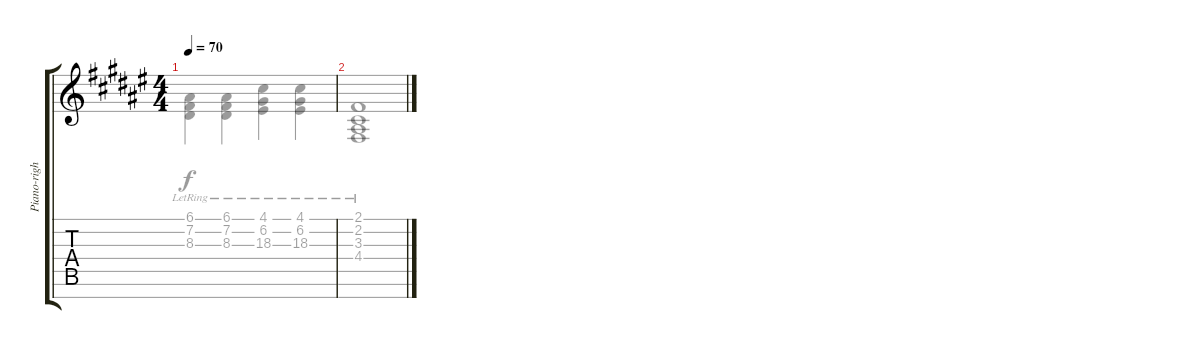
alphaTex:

\track ("Piano-right" "Piano-righ") {instrument acousticgrandpiano}
\staff {score tabs}
\tuning (E4 B3 G3 D3 A2 E2 B1) {hide}
\voice
\ts (4 4)
\tempo 70
\clef g2
\ks f#
|
\voice
\clef g2
\ks f#
(6.1{lr} 7.2{lr} 8.3{lr}).4{dy f} (6.1{lr} 7.2{lr} 8.3{lr}).4 (4.1{lr} 6.2{lr} 18.3{lr}).4 (4.1{lr} 6.2{lr} 18.3{lr}).4 |
(2.1{lr} 2.2{lr} 3.3{lr} 4.4{lr}).1
